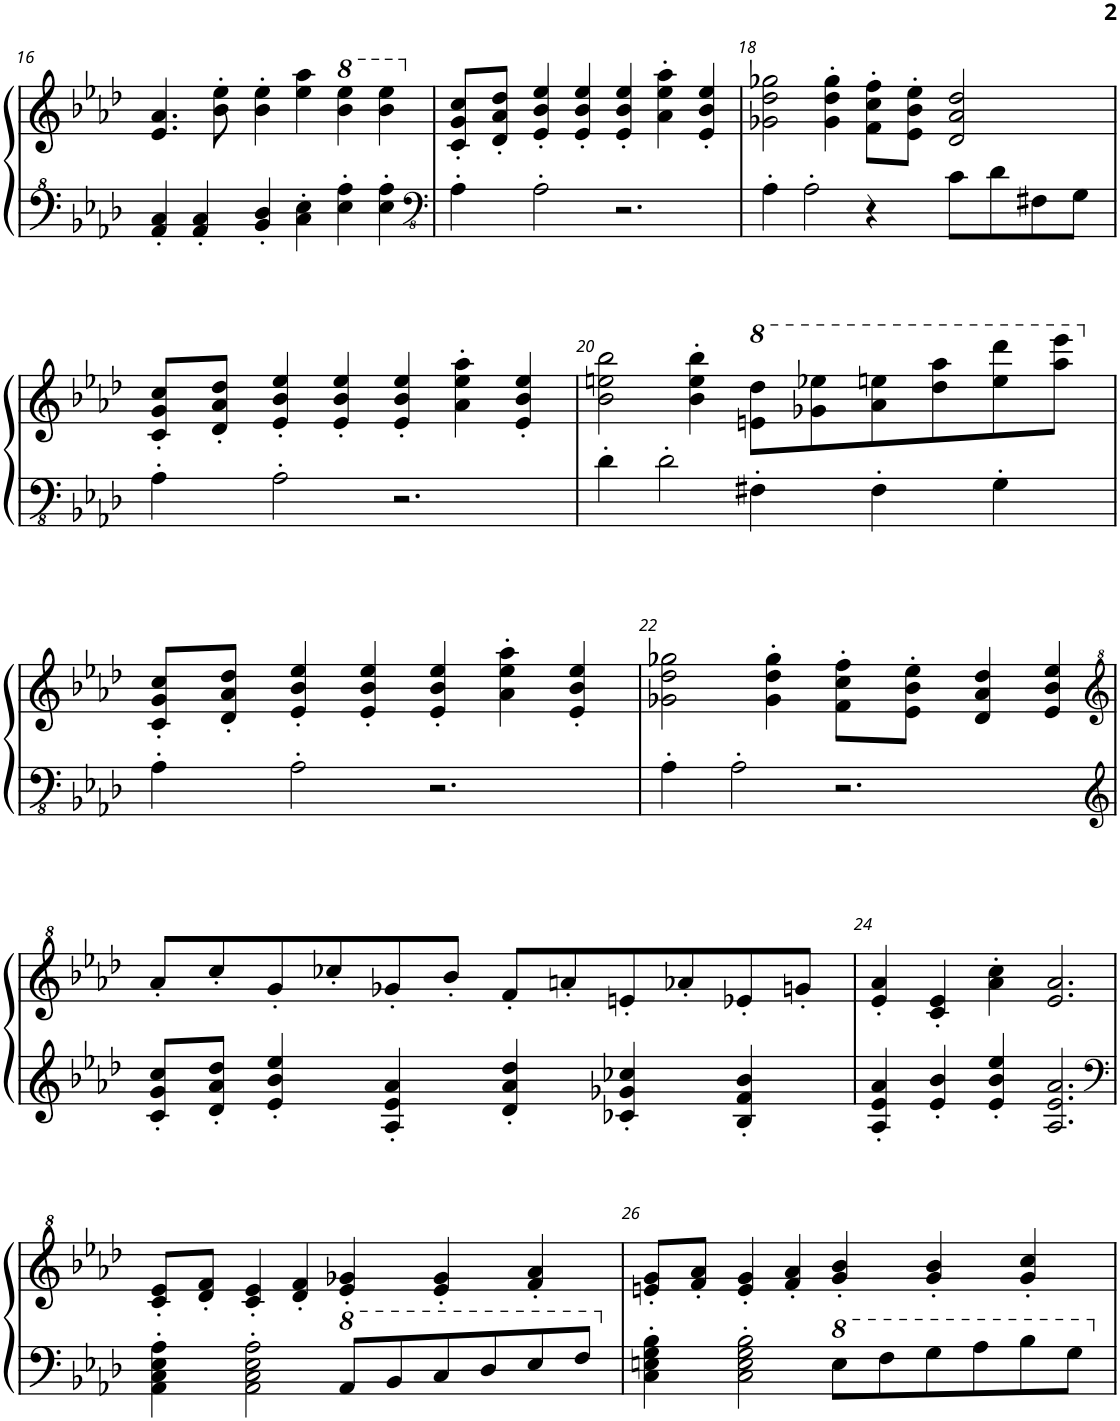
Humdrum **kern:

**kern	**kern
*part2	*part1
*staff2	*staff1
*I"Piano 2	*I"Piano, Right
*I'Pno	*I'Pno
!!LO:PB:g=z
*clefF^4	*clefG2
*k[b-e-a-d-]	*k[b-e-a-d-]
*M6/4	*M6/4
=16	=16
4A-/' 4c/'	4.e-/ 4.a-/
4A-/' 4c/'	.
.	8b-\' 8ee-\'
4B-/' 4d-/'	4b-\' 4ee-\'
4c\' 4e-\'	4ee-\ 4aa-\
*	*8va
4e-\' 4a-\'	4bb-\ 4eee-\
4e-\' 4a-\'	4bb-\ 4eee-\
=17	=17
*clefFv4	*
*	*X8va
4AA-'\	8c/' 8g/' 8cc/'L
.	8d-/' 8a-/' 8dd-/'J
2AA-'\	4e-/' 4b-/' 4ee-/'
.	4e-/' 4b-/' 4ee-/'
2.r	4e-/' 4b-/' 4ee-/'
.	4a-\' 4ee-\' 4aa-\'
.	4e-/' 4b-/' 4ee-/'
=18	=18
4AA-'\	2g-X\ 2dd-\ 2gg-X\
2AA-'\	.
.	4g-\' 4dd-\' 4gg-\'
4r	8f\' 8cc\' 8ff\'L
.	8e-\' 8b-\' 8ee-\'J
8C\L	2d-/ 2a-/ 2dd-/
8D-\	.
8FF#X\	.
8GG\J	.
!!LO:LB:g=z
=19	=19
4AA-'\	8c/' 8g/' 8cc/'L
.	8d-/' 8a-/' 8dd-/'J
2AA-'\	4e-/' 4b-/' 4ee-/'
.	4e-/' 4b-/' 4ee-/'
2.r	4e-/' 4b-/' 4ee-/'
.	4a-\' 4ee-\' 4aa-\'
.	4e-/' 4b-/' 4ee-/'
=20	=20
4D-'\	2b-\ 2een\ 2bb-\
2D-'\	.
.	4b-\' 4ee\' 4bb-\'
*	*8va
4FF#X'\	8een\ 8ddd-\L
.	8gg-X\ 8eee-X\
4FF#'\	8aa-\ 8eeen\
.	8ddd-\ 8aaa-\
4GG'\	8eee\ 8dddd-\
.	8aaa-\ 8eeee-\J
!!LO:LB:g=z
=21	=21
*	*X8va
4AA-'\	8c/' 8g/' 8cc/'L
.	8d-/' 8a-/' 8dd-/'J
2AA-'\	4e-/' 4b-/' 4ee-/'
.	4e-/' 4b-/' 4ee-/'
2.r	4e-/' 4b-/' 4ee-/'
.	4a-\' 4ee-\' 4aa-\'
.	4e-/' 4b-/' 4ee-/'
=22	=22
4AA-'\	2g-X\ 2dd-\ 2gg-X\
2AA-'\	.
.	4g-\' 4dd-\' 4gg-\'
2.r	8f\' 8cc\' 8ff\'L
.	8e-\' 8b-\' 8ee-\'J
.	4d-/ 4a-/ 4dd-/
.	4e-/ 4b-/ 4ee-/
!!LO:LB:g=z
=23	=23
*clefG2	*clefG^2
8c/' 8g/' 8cc/'L	8aa-'/L
8d-/' 8a-/' 8dd-/'J	8ccc'/
4e-/' 4b-/' 4ee-/'	8gg'/
.	8ccc-X'/
4A-/' 4e-/' 4a-/'	8gg-X'/
.	8bb-'/J
4d-/' 4a-/' 4dd-/'	8ff'/L
.	8aan'/
4c-X/' 4g-X/' 4cc-X/'	8een'/
.	8aa-X'/
4B-/' 4f/' 4b-/'	8ee-X'/
.	8ggn'/J
=24	=24
4A-/' 4e-/' 4a-/'	4ee-/' 4aa-/'
4e-/' 4b-/'	4cc/' 4ee-/'
4e-/' 4b-/' 4ee-/'	4aa-\' 4ccc\'
2.A-/ 2.e-/ 2.a-/	2.ee-/ 2.aa-/
!!LO:LB:g=z
=25	=25
*clefF4	*
4AA-\' 4C\' 4E-\' 4A-\'	8cc/' 8ee-/'L
.	8dd-/' 8ff/'J
2AA-\' 2C\' 2E-\' 2A-\'	4cc/' 4ee-/'
.	4dd-/' 4ff/'
*8va	*
8A-/L	4ee-/' 4gg-X/'
8B-/	.
8c/	4ee-/' 4gg-/'
8d-/	.
8e-/	4ff/' 4aa-/'
8f/J	.
=26	=26
*X8va	*
4C\' 4En\' 4G\' 4B-\'	8een/' 8gg/'L
.	8ff/' 8aa-/'J
2C\' 2E\' 2G\' 2B-\'	4ee/' 4gg/'
.	4ff/' 4aa-/'
*8va	*
8e\L	4gg/' 4bb-/'
8f\	.
8g\	4gg/' 4bb-/'
8a-\	.
8b-\	4gg/' 4ccc/'
8g\J	.
*X8va	*
=	=
*-	*-
